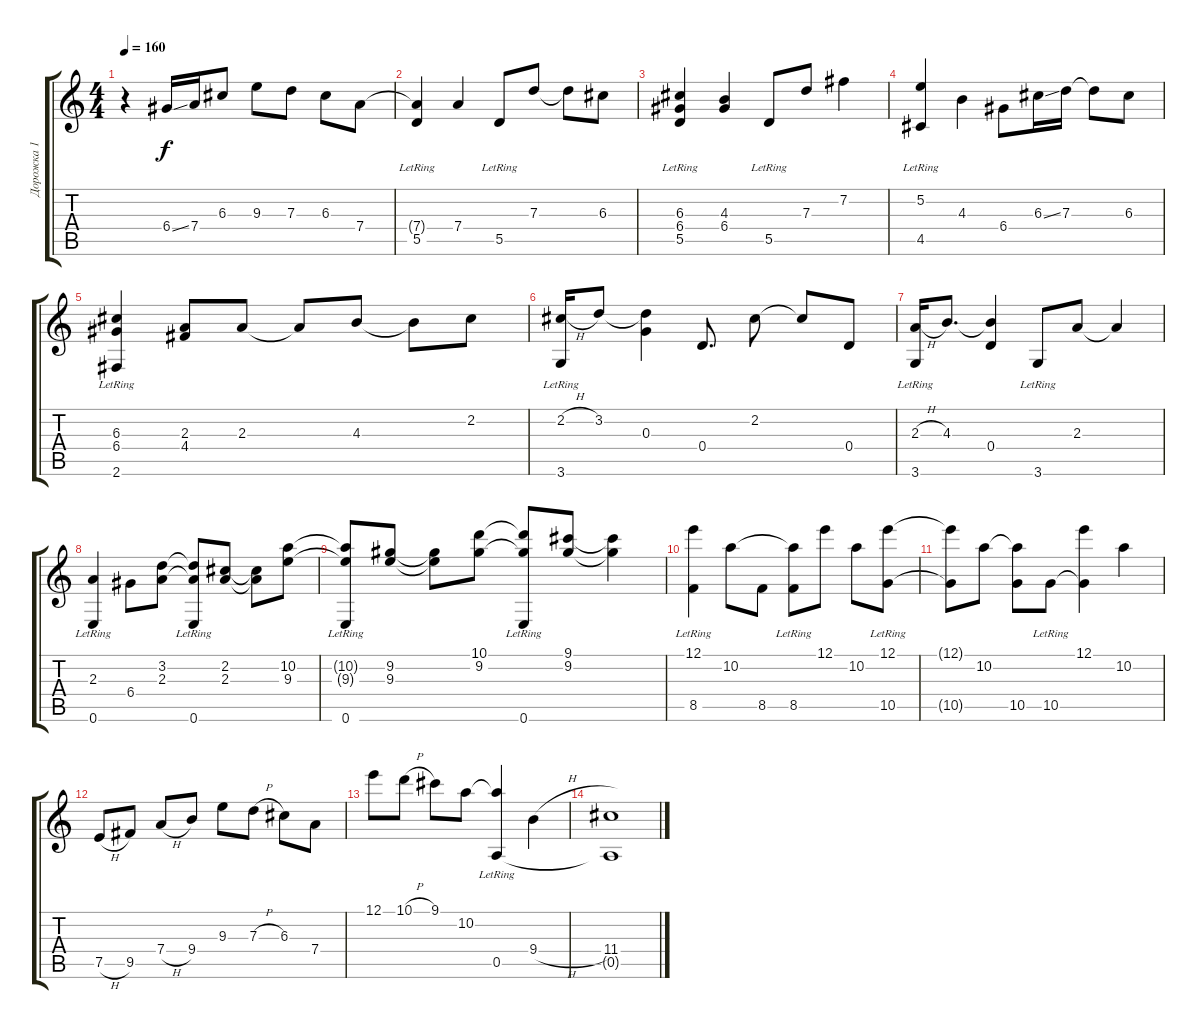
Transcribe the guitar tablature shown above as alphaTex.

\track ("Дорожка 1" "Дорожка 1") {instrument acousticguitarnylon}
\staff {score tabs}
\tuning (E4 B3 G3 D3 A2 E2) {hide}
\ts (4 4)
\tempo 160
\clef g2
\ks c
r.4{dy f} 6.4{ss}.16 7.4.16 6.3.8 9.3.8 7.3.8 6.3.8 7.4.8 |
(7.4{t} 5.5{lr}).4 7.4.4 5.5{lr}.8 7.3.8 7.3{t}.8 6.3.8 |
(6.3 6.4 5.5{lr}).4 (4.3 6.4).4 5.5{lr}.8 7.3.8 7.2.4 |
(5.2 4.5{lr}).4 4.3.4 6.4.8 6.3{ss}.16 7.3.16 7.3{t}.8 6.3.8 |
(6.3 6.4 2.6{lr}).4 (2.3 4.4).8 2.3.8 2.3{t}.8 4.3.8 4.3{t}.8 2.2.8 |
(2.2{h} 3.6{lr}).16 3.2.8 (3.2{t} 0.3).4 0.4.8{d} 2.2.8 2.2{t}.8 0.4.8 |
(2.3{h} 3.6{lr}).16 4.3.8{d} (4.3{t} 0.4).4 3.6{lr}.8 2.3.8 2.3{t}.4 |
(2.3 0.6{lr}).4 6.4.8 (3.2 2.3).8 (3.2{t} 2.3{t} 0.6{lr}).8 (2.2 2.3).8 (2.2{t} 2.3{t}).8 (10.2 9.3).8 |
(10.2{t} 9.3{t} 0.6{lr}).8 (9.2 9.3).8 (9.2{t} 9.3{t}).8 (10.1 9.2).8 (10.1{t} 9.2{t} 0.6{lr}).8 (9.1 9.2).8 (9.1{t} 9.2{t}).4 |
(12.1 8.5{lr}).4 10.2.8 8.5.8 (10.2{t} 8.5{lr}).8 12.1.8 10.2.8 (12.1 10.5{lr}).8 |
(12.1{t} 10.5{t}).8 10.2.8 (10.2{t} 10.5).8 10.5{lr}.8 (12.1 10.5{t}).4 10.2.4 |
7.5{h}.8 9.5.8 7.4{h}.8 9.4.8 9.3.8 7.3{h}.8 6.3.8 7.4.8 |
12.1.8 10.1{h}.8 9.1.8 10.2.8 (10.2{t} 0.5{lr}).4 9.4{h}.4 |
(11.4 0.5{t}).1
